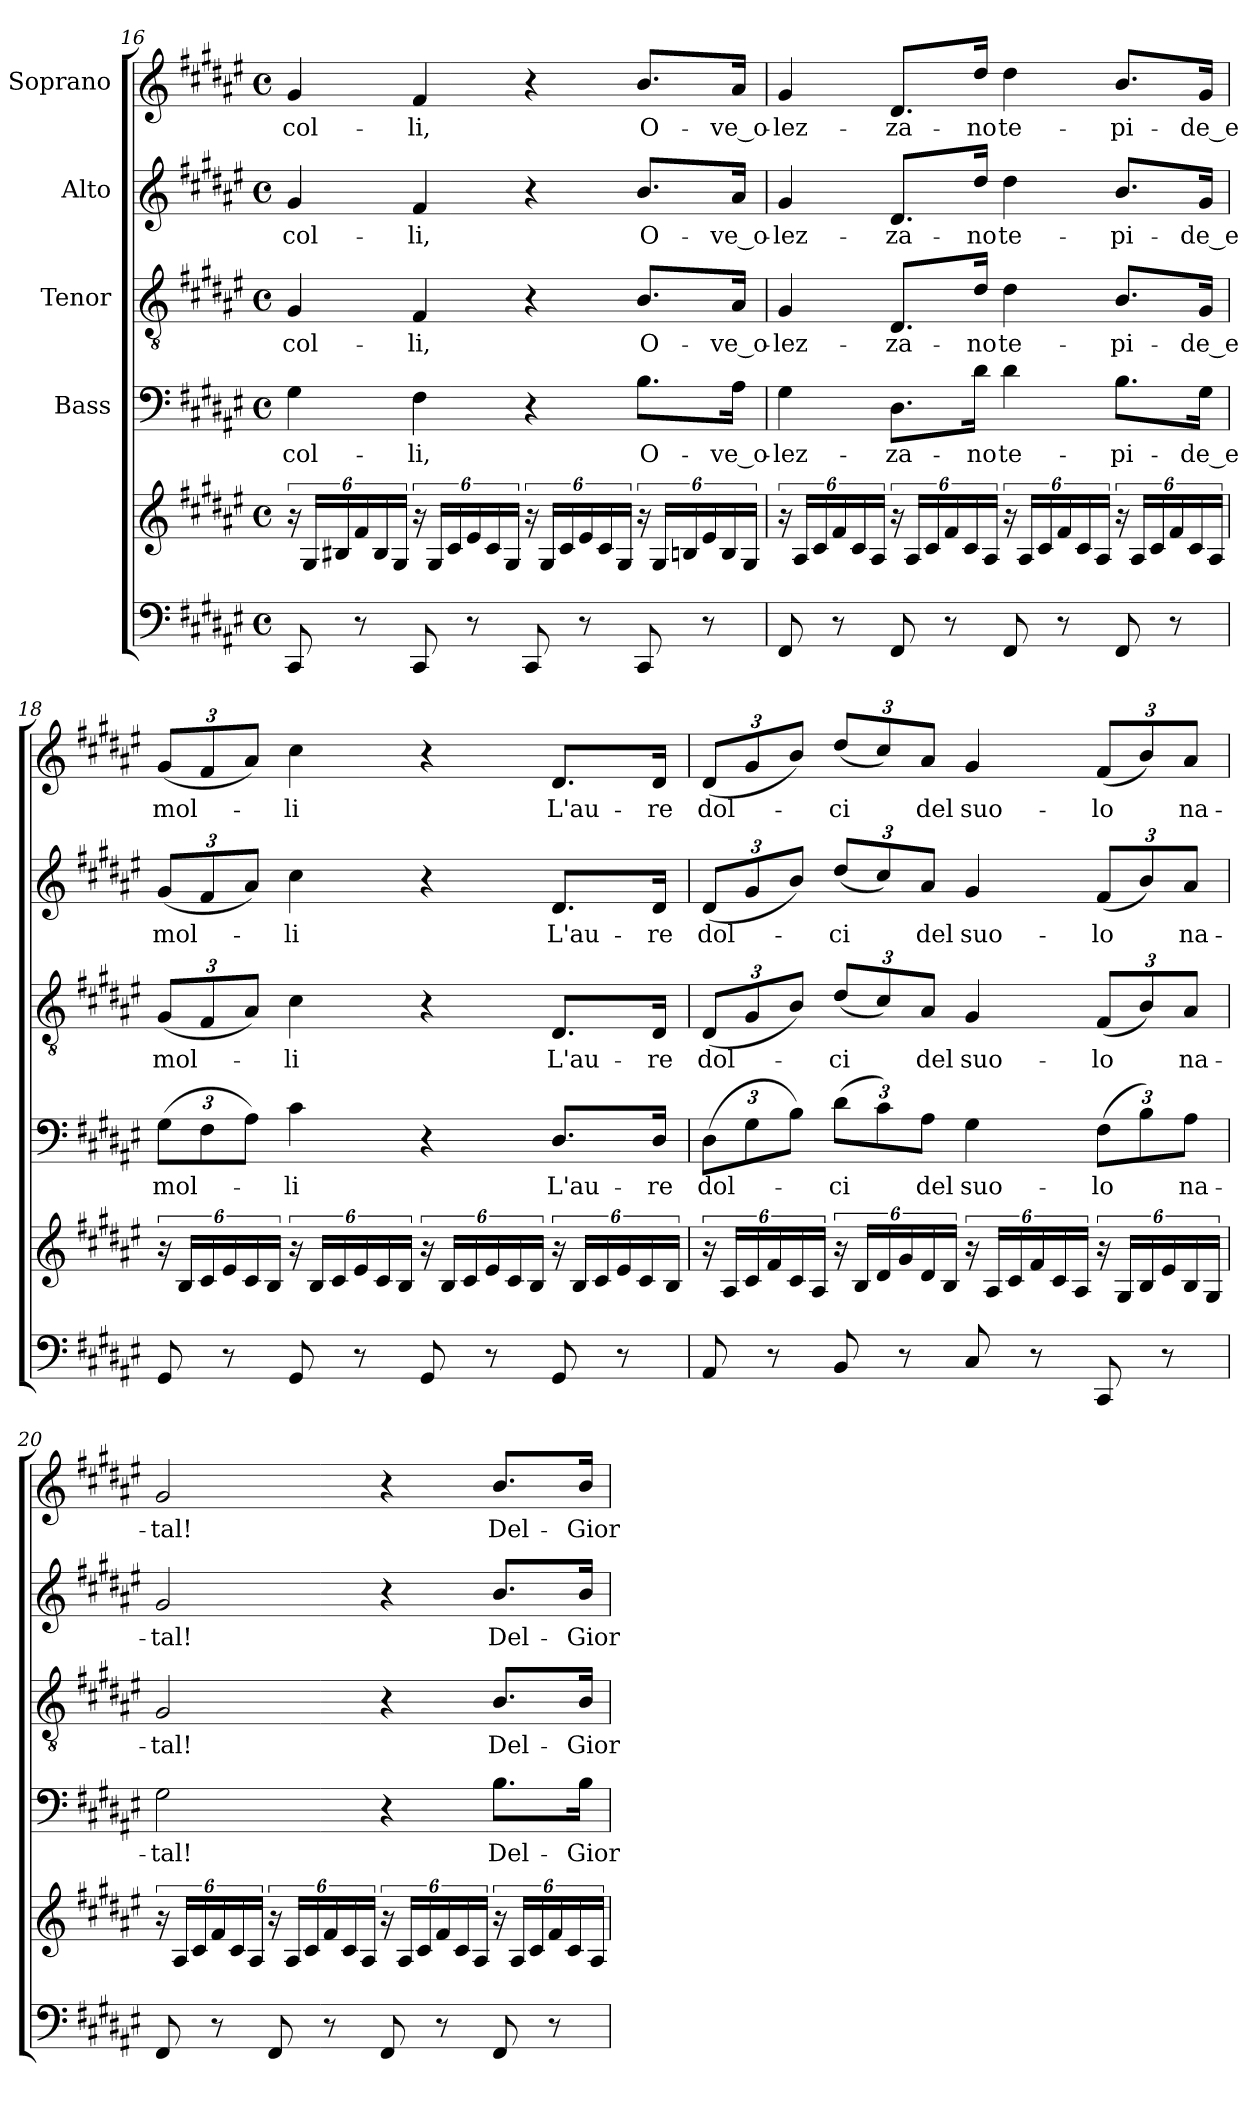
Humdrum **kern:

**kern	**kern	**kern	**text	**kern	**text	**kern	**text	**kern	**text
*part5	*part5	*part4	*part4	*part3	*part3	*part2	*part2	*part1	*part1
*staff6	*staff5	*staff4	*staff4	*staff3	*staff3	*staff2	*staff2	*staff1	*staff1
*	*	*I"Bass	*	*I"Tenor	*	*I"Alto	*	*I"Soprano	*
!!LO:PB:g=z
*clefF4	*clefG2	*clefF4	*	*clefGv2	*	*clefG2	*	*clefG2	*
*	*	*ITrd1c2	*	*ITrd1c2	*	*ITrd1c2	*	*ITrd1c2	*
*k[f#c#g#d#a#e#]	*k[f#c#g#d#a#e#]	*k[f#c#g#d#a#e#]	*	*k[f#c#g#d#a#e#]	*	*k[f#c#g#d#a#e#]	*	*k[f#c#g#d#a#e#]	*
*F#:	*F#:	*F#:	*	*F#:	*	*F#:	*	*F#:	*
*M4/4	*M4/4	*M4/4	*	*M4/4	*	*M4/4	*	*M4/4	*
*met(c)	*met(c)	*met(c)	*	*met(c)	*	*met(c)	*	*met(c)	*
=16	=16	=16	=16	=16	=16	=16	=16	=16	=16
!	!	!	!LO:LY:b	!	!LO:LY:b	!	!LO:LY:b	!	!LO:LY:b
8CC#/	24r	4F#\	col-	4F#/	col-	4f#/	col-	4f#/	col-
.	24G#/LL	.	.	.	.	.	.	.	.
.	24B#X/	.	.	.	.	.	.	.	.
8r	24f#/	.	.	.	.	.	.	.	.
.	24B#/	.	.	.	.	.	.	.	.
.	24G#/JJ	.	.	.	.	.	.	.	.
!	!	!	!LO:LY:b	!	!LO:LY:b	!	!LO:LY:b	!	!LO:LY:b
8CC#/	24r	4E#\	-li,	4E#/	-li,	4e#/	-li,	4e#/	-li,
.	24G#/LL	.	.	.	.	.	.	.	.
.	24c#/	.	.	.	.	.	.	.	.
8r	24e#/	.	.	.	.	.	.	.	.
.	24c#/	.	.	.	.	.	.	.	.
.	24G#/JJ	.	.	.	.	.	.	.	.
8CC#/	24r	4r	.	4r	.	4r	.	4r	.
.	24G#/LL	.	.	.	.	.	.	.	.
.	24c#/	.	.	.	.	.	.	.	.
8r	24e#/	.	.	.	.	.	.	.	.
.	24c#/	.	.	.	.	.	.	.	.
.	24G#/JJ	.	.	.	.	.	.	.	.
!	!	!	!LO:LY:b	!	!LO:LY:b	!	!LO:LY:b	!	!LO:LY:b
8CC#/	24r	8.A#\L	O-	8.A#/L	O-	8.a#/L	O-	8.a#/L	O-
.	24G#/LL	.	.	.	.	.	.	.	.
.	24Bn/	.	.	.	.	.	.	.	.
8r	24e#/	.	.	.	.	.	.	.	.
.	24B/	.	.	.	.	.	.	.	.
!	!	!	!LO:LY:b	!	!LO:LY:b	!	!LO:LY:b	!	!LO:LY:b
.	.	16G#\Jk	-ve_o-	16G#/Jk	-ve_o-	16g#/Jk	-ve_o-	16g#/Jk	-ve_o-
.	24G#/JJ	.	.	.	.	.	.	.	.
!!LO:LB:g=z
=17	=17	=17	=17	=17	=17	=17	=17	=17	=17
!	!	!	!LO:LY:b	!	!LO:LY:b	!	!LO:LY:b	!	!LO:LY:b
8FF#/	24r	4F#\	-lez-	4F#/	-lez-	4f#/	-lez-	4f#/	-lez-
.	24A#/LL	.	.	.	.	.	.	.	.
.	24c#/	.	.	.	.	.	.	.	.
8r	24f#/	.	.	.	.	.	.	.	.
.	24c#/	.	.	.	.	.	.	.	.
.	24A#/JJ	.	.	.	.	.	.	.	.
!	!	!	!LO:LY:b	!	!LO:LY:b	!	!LO:LY:b	!	!LO:LY:b
8FF#/	24r	8.C#\L	-za-	8.C#/L	-za-	8.c#/L	-za-	8.c#/L	-za-
.	24A#/LL	.	.	.	.	.	.	.	.
.	24c#/	.	.	.	.	.	.	.	.
8r	24f#/	.	.	.	.	.	.	.	.
.	24c#/	.	.	.	.	.	.	.	.
!	!	!	!LO:LY:b	!	!LO:LY:b	!	!LO:LY:b	!	!LO:LY:b
.	.	16c#\Jk	-no	16c#/Jk	-no	16cc#/Jk	-no	16cc#/Jk	-no
.	24A#/JJ	.	.	.	.	.	.	.	.
!	!	!	!LO:LY:b	!	!LO:LY:b	!	!LO:LY:b	!	!LO:LY:b
8FF#/	24r	4c#\	te-	4c#\	te-	4cc#\	te-	4cc#\	te-
.	24A#/LL	.	.	.	.	.	.	.	.
.	24c#/	.	.	.	.	.	.	.	.
8r	24f#/	.	.	.	.	.	.	.	.
.	24c#/	.	.	.	.	.	.	.	.
.	24A#/JJ	.	.	.	.	.	.	.	.
!	!	!	!LO:LY:b	!	!LO:LY:b	!	!LO:LY:b	!	!LO:LY:b
8FF#/	24r	8.A#\L	-pi-	8.A#/L	-pi-	8.a#/L	-pi-	8.a#/L	-pi-
.	24A#/LL	.	.	.	.	.	.	.	.
.	24c#/	.	.	.	.	.	.	.	.
8r	24f#/	.	.	.	.	.	.	.	.
.	24c#/	.	.	.	.	.	.	.	.
!	!	!	!LO:LY:b	!	!LO:LY:b	!	!LO:LY:b	!	!LO:LY:b
.	.	16F#\Jk	-de_e	16F#/Jk	-de_e	16f#/Jk	-de_e	16f#/Jk	-de_e
.	24A#/JJ	.	.	.	.	.	.	.	.
!!LO:PB:g=z
=18	=18	=18	=18	=18	=18	=18	=18	=18	=18
*	*	*Xbrackettup	*	*	*	*	*	*	*
!	!	!	!LO:LY:b	!	!	!	!	!	!
*	*	*	*	*Xbrackettup	*	*	*	*	*
!	!	!	!	!	!LO:LY:b	!	!	!	!
*	*	*	*	*	*	*Xbrackettup	*	*	*
!	!	!	!	!	!	!	!LO:LY:b	!	!
*	*	*	*	*	*	*	*	*Xbrackettup	*
!	!	!	!	!	!	!	!	!	!LO:LY:b
8GG#/	24r	(>12F#\L	mol-	(<12F#/L	mol-	(<12f#/L	mol-	(<12f#/L	mol-
.	24B/LL	.	.	.	.	.	.	.	.
.	24c#/	12E#\	.	12E#/	.	12e#/	.	12e#/	.
8r	24e#/	.	.	.	.	.	.	.	.
.	24c#/	12G#\J)	.	12G#/J)	.	12g#/J)	.	12g#/J)	.
.	24B/JJ	.	.	.	.	.	.	.	.
!	!	!	!LO:LY:b	!	!LO:LY:b	!	!LO:LY:b	!	!LO:LY:b
8GG#/	24r	4B\	-li	4B\	-li	4b\	-li	4b\	-li
.	24B/LL	.	.	.	.	.	.	.	.
.	24c#/	.	.	.	.	.	.	.	.
8r	24e#/	.	.	.	.	.	.	.	.
.	24c#/	.	.	.	.	.	.	.	.
.	24B/JJ	.	.	.	.	.	.	.	.
8GG#/	24r	4r	.	4r	.	4r	.	4r	.
.	24B/LL	.	.	.	.	.	.	.	.
.	24c#/	.	.	.	.	.	.	.	.
8r	24e#/	.	.	.	.	.	.	.	.
.	24c#/	.	.	.	.	.	.	.	.
.	24B/JJ	.	.	.	.	.	.	.	.
!	!	!	!LO:LY:b	!	!LO:LY:b	!	!LO:LY:b	!	!LO:LY:b
8GG#/	24r	8.C#/L	L'au-	8.C#/L	L'au-	8.c#/L	L'au-	8.c#/L	L'au-
.	24B/LL	.	.	.	.	.	.	.	.
.	24c#/	.	.	.	.	.	.	.	.
8r	24e#/	.	.	.	.	.	.	.	.
.	24c#/	.	.	.	.	.	.	.	.
!	!	!	!LO:LY:b	!	!LO:LY:b	!	!LO:LY:b	!	!LO:LY:b
.	.	16C#/Jk	-re	16C#/Jk	-re	16c#/Jk	-re	16c#/Jk	-re
.	24B/JJ	.	.	.	.	.	.	.	.
!!LO:LB:g=z
=19	=19	=19	=19	=19	=19	=19	=19	=19	=19
!	!	!	!LO:LY:b	!	!LO:LY:b	!	!LO:LY:b	!	!LO:LY:b
8AA#/	24r	(>12C#\L	dol-	(<12C#/L	dol-	(<12c#/L	dol-	(<12c#/L	dol-
.	24A#/LL	.	.	.	.	.	.	.	.
.	24c#/	12F#\	.	12F#/	.	12f#/	.	12f#/	.
8r	24f#/	.	.	.	.	.	.	.	.
.	24c#/	12A#\J)	.	12A#/J)	.	12a#/J)	.	12a#/J)	.
.	24A#/JJ	.	.	.	.	.	.	.	.
!	!	!	!LO:LY:b	!	!LO:LY:b	!	!LO:LY:b	!	!LO:LY:b
8BB/	24r	(>12c#\L	-ci	(<12c#/L	-ci	(<12cc#/L	-ci	(<12cc#/L	-ci
.	24B/LL	.	.	.	.	.	.	.	.
.	24d#/	12B\)	.	12B/)	.	12b/)	.	12b/)	.
8r	24g#/	.	.	.	.	.	.	.	.
!	!	!	!LO:LY:b	!	!LO:LY:b	!	!LO:LY:b	!	!LO:LY:b
.	24d#/	12G#\J	del	12G#/J	del	12g#/J	del	12g#/J	del
.	24B/JJ	.	.	.	.	.	.	.	.
!	!	!	!LO:LY:b	!	!LO:LY:b	!	!LO:LY:b	!	!LO:LY:b
8C#/	24r	4F#\	suo-	4F#/	suo-	4f#/	suo-	4f#/	suo-
.	24A#/LL	.	.	.	.	.	.	.	.
.	24c#/	.	.	.	.	.	.	.	.
8r	24f#/	.	.	.	.	.	.	.	.
.	24c#/	.	.	.	.	.	.	.	.
.	24A#/JJ	.	.	.	.	.	.	.	.
!	!	!	!LO:LY:b	!	!LO:LY:b	!	!LO:LY:b	!	!LO:LY:b
8CC#/	24r	(>12E#\L	-lo	(<12E#/L	-lo	(<12e#/L	-lo	(<12e#/L	-lo
.	24G#/LL	.	.	.	.	.	.	.	.
.	24B/	12A#\)	.	12A#/)	.	12a#/)	.	12a#/)	.
8r	24e#/	.	.	.	.	.	.	.	.
!	!	!	!LO:LY:b	!	!LO:LY:b	!	!LO:LY:b	!	!LO:LY:b
.	24B/	12G#\J	na-	12G#/J	na-	12g#/J	na-	12g#/J	na-
.	24G#/JJ	.	.	.	.	.	.	.	.
!!LO:PB:g=z
=20	=20	=20	=20	=20	=20	=20	=20	=20	=20
!	!	!	!LO:LY:b	!	!LO:LY:b	!	!LO:LY:b	!	!LO:LY:b
8FF#/	24r	2F#\	-tal!	2F#/	-tal!	2f#/	-tal!	2f#/	-tal!
.	24A#/LL	.	.	.	.	.	.	.	.
.	24c#/	.	.	.	.	.	.	.	.
8r	24f#/	.	.	.	.	.	.	.	.
.	24c#/	.	.	.	.	.	.	.	.
.	24A#/JJ	.	.	.	.	.	.	.	.
8FF#/	24r	.	.	.	.	.	.	.	.
.	24A#/LL	.	.	.	.	.	.	.	.
.	24c#/	.	.	.	.	.	.	.	.
8r	24f#/	.	.	.	.	.	.	.	.
.	24c#/	.	.	.	.	.	.	.	.
.	24A#/JJ	.	.	.	.	.	.	.	.
8FF#/	24r	4r	.	4r	.	4r	.	4r	.
.	24A#/LL	.	.	.	.	.	.	.	.
.	24c#/	.	.	.	.	.	.	.	.
8r	24f#/	.	.	.	.	.	.	.	.
.	24c#/	.	.	.	.	.	.	.	.
.	24A#/JJ	.	.	.	.	.	.	.	.
!	!	!	!LO:LY:b	!	!LO:LY:b	!	!LO:LY:b	!	!LO:LY:b
8FF#/	24r	8.A#\L	Del-	8.A#/L	Del-	8.a#/L	Del-	8.a#/L	Del-
.	24A#/LL	.	.	.	.	.	.	.	.
.	24c#/	.	.	.	.	.	.	.	.
8r	24f#/	.	.	.	.	.	.	.	.
.	24c#/	.	.	.	.	.	.	.	.
!	!	!	!LO:LY:b	!	!LO:LY:b	!	!LO:LY:b	!	!LO:LY:b
.	.	16A#\Jk	-Gior-	16A#/Jk	-Gior-	16a#/Jk	-Gior-	16a#/Jk	-Gior-
.	24A#/JJ	.	.	.	.	.	.	.	.
=	=	=	=	=	=	=	=	=	=
*-	*-	*-	*-	*-	*-	*-	*-	*-	*-
